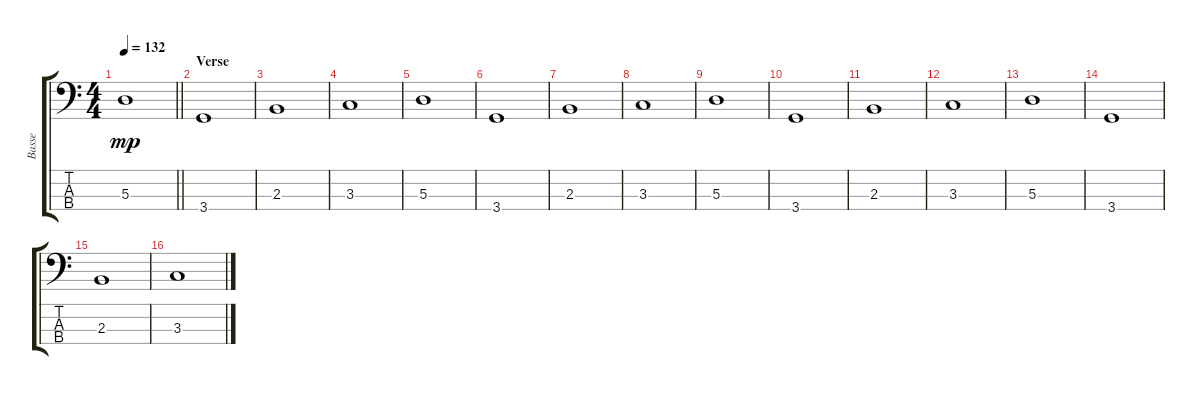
\track ("Basse" "Basse") {instrument electricbassfinger}
\staff {score tabs}
\tuning (G2 D2 A1 E1) {hide}
\ts (4 4)
\tempo 132
\clef f4
\barLineRight lightlight
\ks c
5.3.1{dy mp} |
\section ("" "Verse")
3.4.1 |
2.3.1 |
3.3.1 |
5.3.1 |
3.4.1 |
2.3.1 |
3.3.1 |
5.3.1 |
3.4.1 |
2.3.1 |
3.3.1 |
5.3.1 |
3.4.1 |
2.3.1 |
3.3.1
